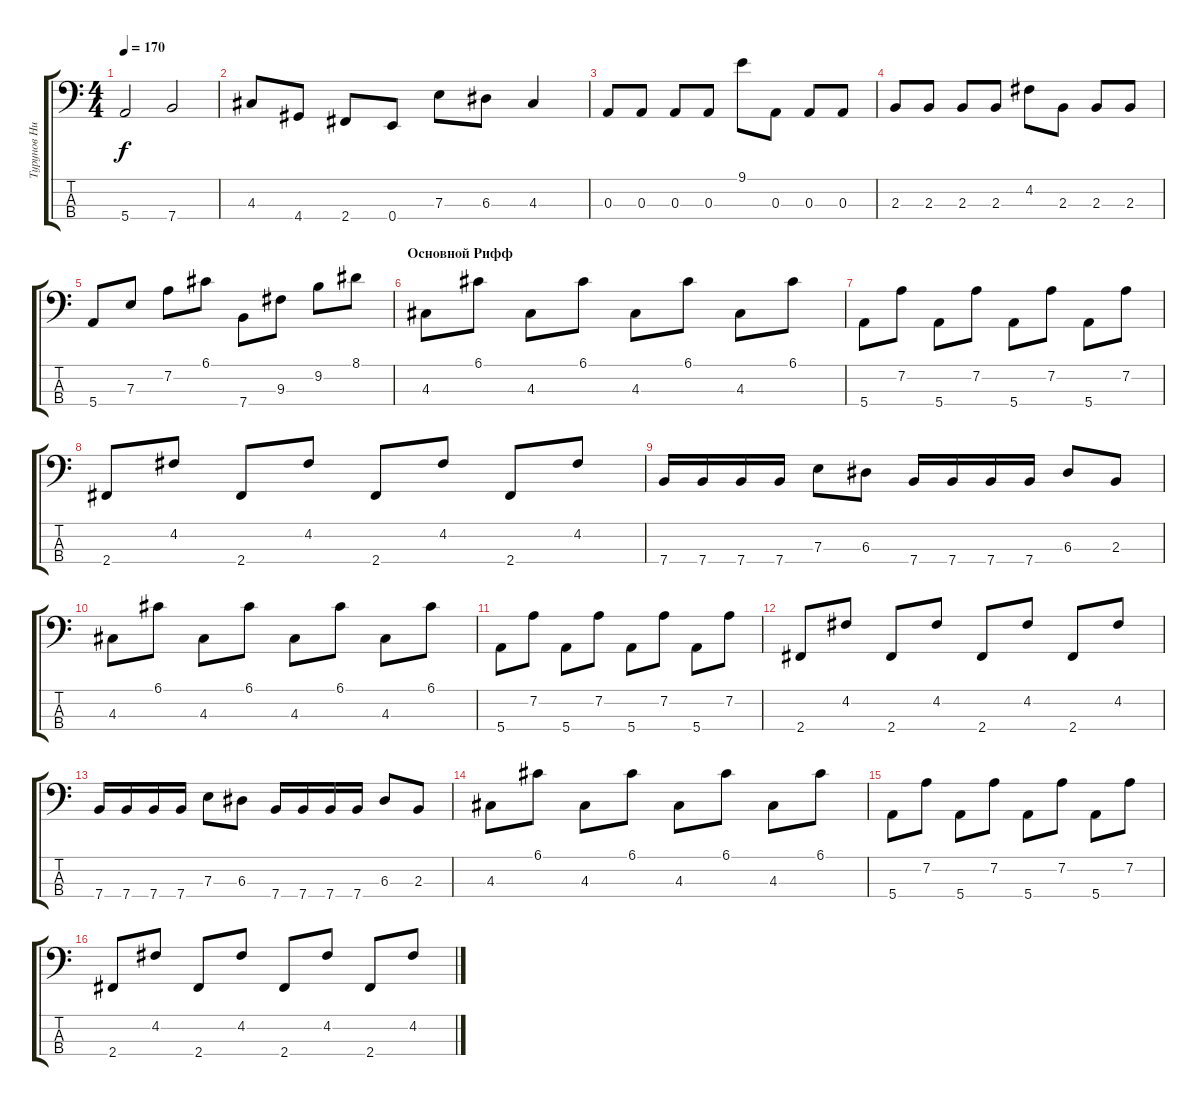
\track ("Турунов Николай" "Турунов Ни") {instrument electricbassfinger}
\staff {score tabs}
\tuning (G2 D2 A1 E1) {hide}
\ts (4 4)
\tempo 170
\clef f4
\ks c
5.4.2{dy f} 7.4.2 |
4.3.8 4.4.8 2.4.8 0.4.8 7.3.8 6.3.8 4.3.4 |
0.3.8 0.3.8 0.3.8 0.3.8 9.1.8 0.3.8 0.3.8 0.3.8 |
2.3.8 2.3.8 2.3.8 2.3.8 4.2.8 2.3.8 2.3.8 2.3.8 |
5.4.8 7.3.8 7.2.8 6.1.8 7.4.8 9.3.8 9.2.8 8.1.8 |
\section ("" "Основной Рифф")
4.3.8 6.1.8 4.3.8 6.1.8 4.3.8 6.1.8 4.3.8 6.1.8 |
5.4.8 7.2.8 5.4.8 7.2.8 5.4.8 7.2.8 5.4.8 7.2.8 |
2.4.8 4.2.8 2.4.8 4.2.8 2.4.8 4.2.8 2.4.8 4.2.8 |
7.4.16 7.4.16 7.4.16 7.4.16 7.3.8 6.3.8 7.4.16 7.4.16 7.4.16 7.4.16 6.3.8 2.3.8 |
4.3.8 6.1.8 4.3.8 6.1.8 4.3.8 6.1.8 4.3.8 6.1.8 |
5.4.8 7.2.8 5.4.8 7.2.8 5.4.8 7.2.8 5.4.8 7.2.8 |
2.4.8 4.2.8 2.4.8 4.2.8 2.4.8 4.2.8 2.4.8 4.2.8 |
7.4.16 7.4.16 7.4.16 7.4.16 7.3.8 6.3.8 7.4.16 7.4.16 7.4.16 7.4.16 6.3.8 2.3.8 |
4.3.8 6.1.8 4.3.8 6.1.8 4.3.8 6.1.8 4.3.8 6.1.8 |
5.4.8 7.2.8 5.4.8 7.2.8 5.4.8 7.2.8 5.4.8 7.2.8 |
2.4.8 4.2.8 2.4.8 4.2.8 2.4.8 4.2.8 2.4.8 4.2.8
